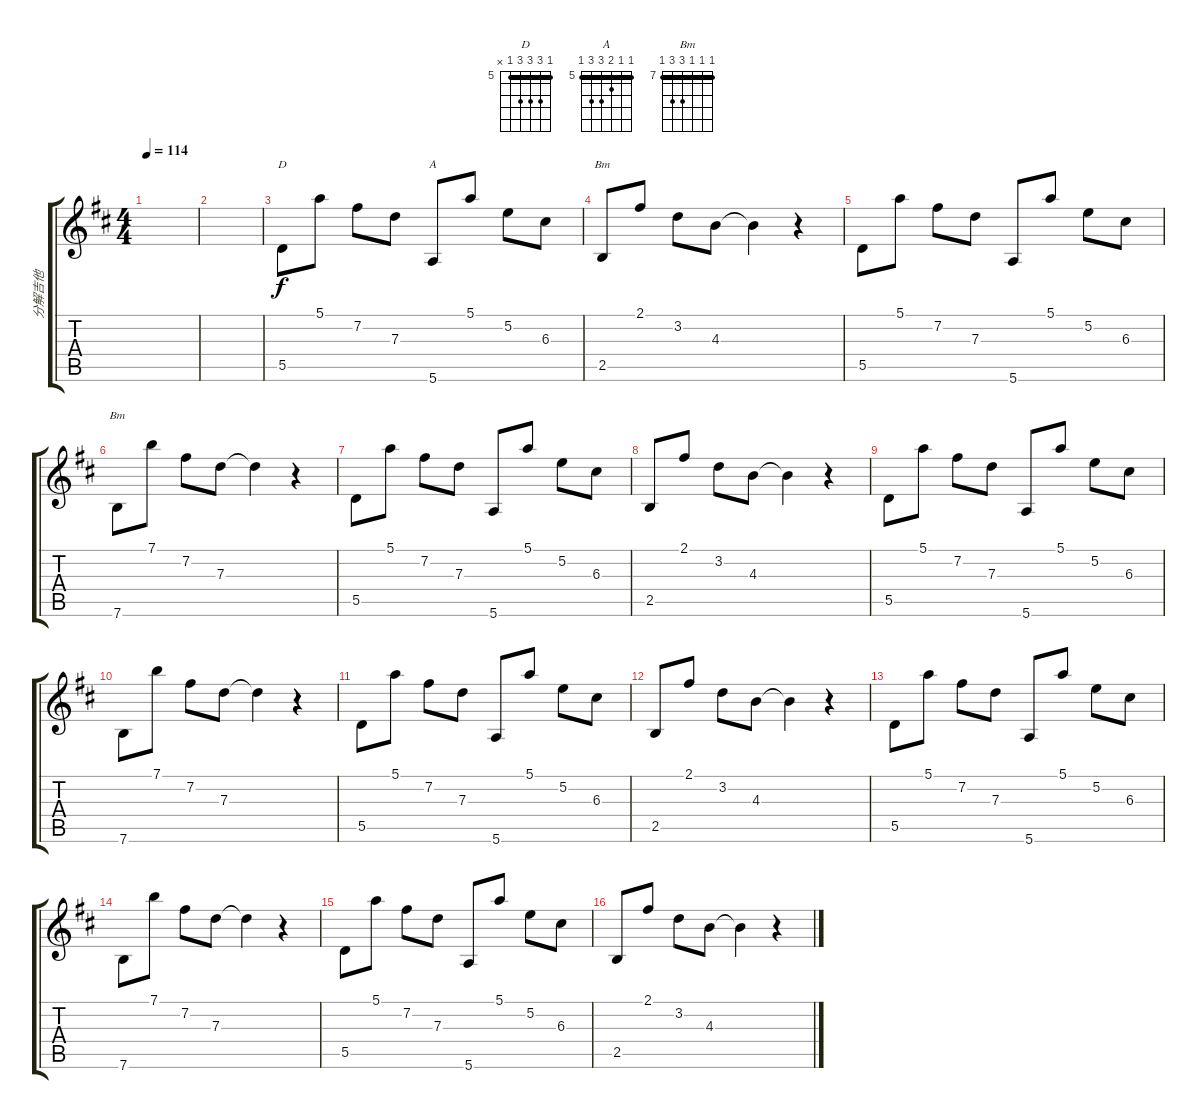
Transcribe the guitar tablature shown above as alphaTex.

\track ("分解吉他" "分解吉他") {instrument acousticguitarsteel}
\staff {score tabs}
\tuning (E4 B3 G3 D3 A2 E2) {hide}
\chord ("D" 5 7 7 7 5 x) {firstfret 5 barre 5}
\chord ("A" 5 5 6 7 7 5) {firstfret 5 barre 5}
\chord ("Bm" 2 3 4 4 2 x) {barre 2}
\chord ("Bm" 7 7 7 9 9 7) {firstfret 7 barre 7}
\ts (4 4)
\tempo 114
\clef g2
\ks d
|
|
5.5.8{ch "D" volume 11} 5.1.8 7.2.8 7.3.8 5.6.8{ch "A"} 5.1.8 5.2.8 6.3.8 |
2.5.8{ch "Bm"} 2.1.8 3.2.8 4.3.8 4.3{t}.4 r.4 |
5.5.8 5.1.8 7.2.8 7.3.8 5.6.8 5.1.8 5.2.8 6.3.8 |
7.6.8{ch "Bm"} 7.1.8 7.2.8 7.3.8 7.3{t}.4 r.4 |
5.5.8 5.1.8 7.2.8 7.3.8 5.6.8 5.1.8 5.2.8 6.3.8 |
2.5.8 2.1.8 3.2.8 4.3.8 4.3{t}.4 r.4 |
5.5.8 5.1.8 7.2.8 7.3.8 5.6.8 5.1.8 5.2.8 6.3.8 |
7.6.8 7.1.8 7.2.8 7.3.8 7.3{t}.4 r.4 |
5.5.8{volume 11} 5.1.8 7.2.8 7.3.8 5.6.8 5.1.8 5.2.8 6.3.8 |
2.5.8 2.1.8 3.2.8 4.3.8 4.3{t}.4 r.4 |
5.5.8 5.1.8 7.2.8 7.3.8 5.6.8 5.1.8 5.2.8 6.3.8 |
7.6.8 7.1.8 7.2.8 7.3.8 7.3{t}.4 r.4 |
5.5.8 5.1.8 7.2.8 7.3.8 5.6.8 5.1.8 5.2.8 6.3.8 |
2.5.8 2.1.8 3.2.8 4.3.8 4.3{t}.4 r.4
